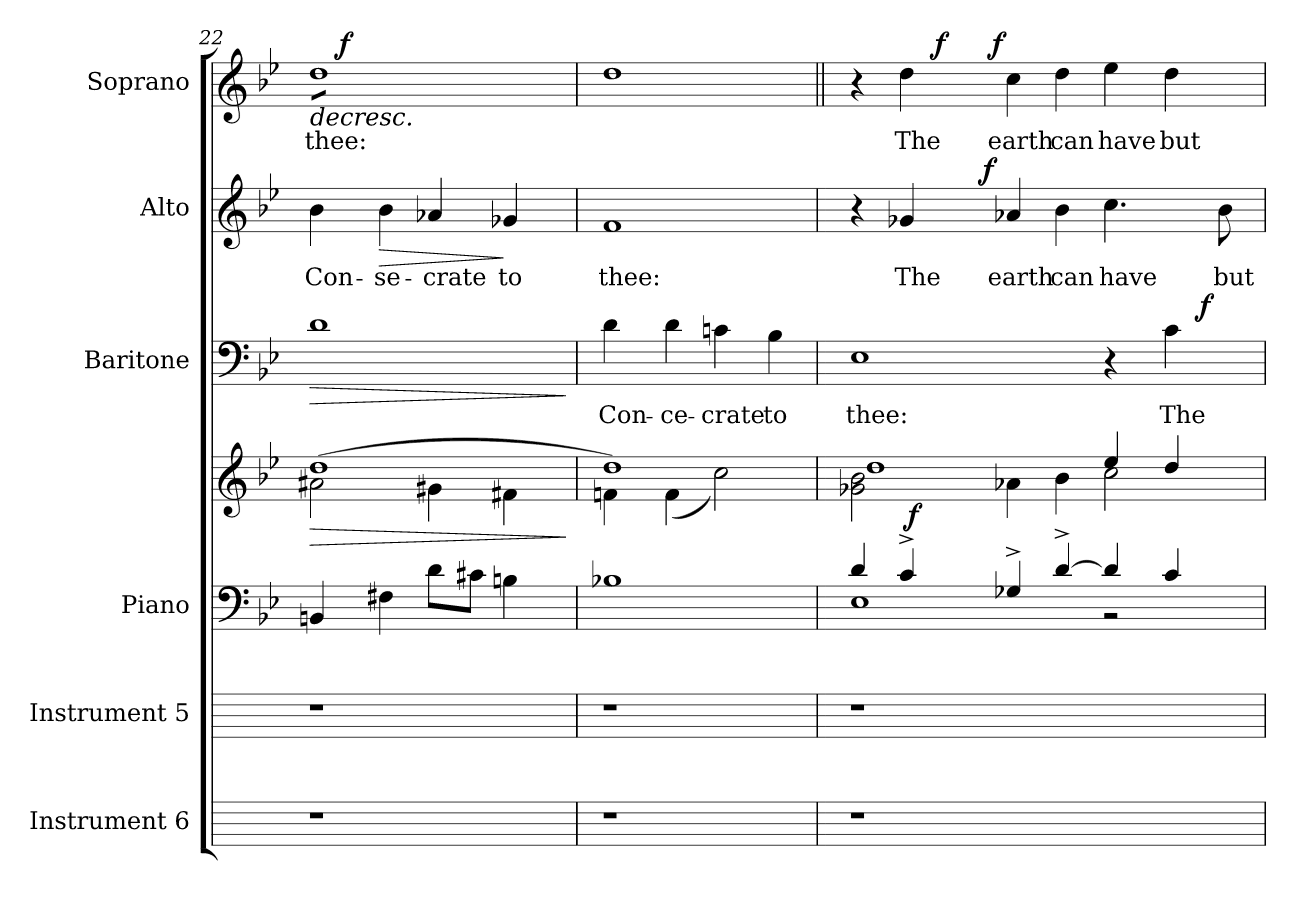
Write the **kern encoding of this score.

**kern	**kern	**kern	**kern	**dynam	**kern	**text	**dynam	**kern	**text	**dynam	**kern	**text	**dynam
*part6	*part5	*part4	*part4	*part4	*part3	*part3	*part3	*part2	*part2	*part2	*part1	*part1	*part1
*staff7	*staff6	*staff5	*staff4	*staff4/5	*staff3	*staff3	*staff3	*staff2	*staff2	*staff2	*staff1	*staff1	*staff1
*I"Instrument 6	*I"Instrument 5	*I"Piano	*	*	*I"Baritone	*	*	*I"Alto	*	*	*I"Soprano	*	*
*	*	*clefF4	*clefG2	*	*clefF4	*	*	*clefG2	*	*	*clefG2	*	*
*	*	*k[b-e-]	*k[b-e-]	*	*k[b-e-]	*	*	*k[b-e-]	*	*	*k[b-e-]	*	*
*	*	*B-:	*B-:	*	*B-:	*	*	*B-:	*	*	*B-:	*	*
=22	=22	=22	=22	=22	=22	=22	=22	=22	=22	=22	=22	=22	=22
!	!	!	!	!LO:HP:b	!	!	!LO:HP:b	!	!LO:LY:b:cj	!	!	!LO:LY:b	!LO:HP:b
*	*	*	*^	*	*	*	*	*	*	*	*^	*	*
*	*	*	*	*	*	*	*	*	*	*	*	*tremolo	*	*	*
1r	1r	4BBn/	(<1dd	2a#X\	>	1d	.	>	4b-\	Con-	.	(<8ddL	16ryy	thee:	>
.	.	.	.	.	.	.	.	.	.	.	.	.	64ryy	.	.
!	!	!	!	!	!	!	!	!	!	!	!	!	!	!	!LO:DY:a
.	.	.	.	.	.	.	.	.	.	.	.	.	2ryy	.	f
.	.	.	.	.	.	.	.	.	.	.	.	(<8dd	.	.	.
!	!	!	!	!	!	!	!	!	!	!LO:LY:b:cj	!LO:HP:b	!	!	!	!
.	.	4F#X\	.	.	.	.	.	.	4b-\	-se-	>	(<8dd	.	.	.
.	.	.	.	.	.	.	.	.	.	.	.	(<8dd	.	.	.
!	!	!	!	!	!	!	!	!	!	!LO:LY:b:cj	!	!	!	!	!
.	.	8d\L	.	4g#X\	.	.	.	.	4a-X/	-crate	.	(<8dd	.	.	.
.	.	.	.	.	.	.	.	.	.	.	.	.	4ryy	.	.
.	.	8c#X\J	.	.	.	.	.	.	.	.	.	(<8dd	.	.	.
!	!	!	!	!	!	!	!	!	!	!LO:LY:b:cj	!	!	!	!	!
.	.	4Bn\	.	4f#X\	.	.	.	.	4g-X/	to	]	(<8dd	.	.	.
.	.	.	.	.	.	.	.	.	.	.	.	.	8ryy	.	.
.	.	.	.	.	.	.	.	.	.	.	.	8ddJ	.	.	.
*	*	*	*	*	*	*	*	*	*	*	*	*Xtremolo	*	*	*
.	.	.	.	.	.	.	.	.	.	.	.	.	32.ryy	.	.
*	*	*	*v	*v	*	*	*	*	*	*	*	*	*	*	*
.	.	.	.	]	.	.	]	.	.	.	.	.	.	]
=23	=23	=23	=23	=23	=23	=23	=23	=23	=23	=23	=23	=23	=23	=23
*	*	*	*^	*	*	*	*	*	*	*	*	*	*	*
!	!	!	!	!	!	!	!LO:LY:b:cj	!	!	!LO:LY:b:cj	!	!	!	!	!
*	*	*	*	*	*	*	*	*	*	*	*	*v	*v	*	*
1r	1r	1B-X	1dd)	4fn\	.	4d\	Con-	.	1f	thee:	.	1dd)	.	.
!	!	!	!	!	!	!	!LO:LY:b:cj	!	!	!	!	!	!	!
.	.	.	.	(<4f\	.	4d\	-ce-	.	.	.	.	.	.	.
!	!	!	!	!	!	!	!LO:LY:b:cj	!	!	!	!	!	!	!
.	.	.	.	2cc\)	.	4cn\	-crate	.	.	.	.	.	.	.
!	!	!	!	!	!	!	!LO:LY:b:cj	!	!	!	!	!	!	!
.	.	.	.	.	.	4B-\	to	.	.	.	.	.	.	.
!!LO:PB:g=z
=24	=24	=24	=24	=24	=24||	=24	=24||	=24||	=24	=24||	=24||	=24||	=24||	=24||
*	*	*^	*	*	*	*	*	*	*	*	*	*	*	*
!	!	!	!	!	!	!	!	!LO:LY:b:cj	!	!	!	!	!	!	!
*	*	*	*^	*	*	*	*^	*	*	*^	*	*	*^	*	*
*	*	*	*	*	*	*	*	*	*	*	*	*	*	*	*	*	*^	*	*
1r	1r	4d/	1E-	4ryy	2g-X\ 2b-\	1dd	.	1E-	1ryy	thee:	.	4r	4ryy	.	.	4r	4ryy	4...ryy	.	.
!	!	!	!	!	!	!	!	!	!	!	!	!	!	!LO:LY:b:cj	!	!	!	!	!LO:LY:b:cj	!
.	.	4c^</	.	64ryy	.	.	.	.	.	.	.	4g-X/	8ryy	The	.	4dd\	16ryy	.	The	.
!	!	!	!	!	!	!	!LO:DY:a=2	!	!	!	!	!	!	!	!	!	!	!	!	!
.	.	.	.	1ryy	.	.	f	.	.	.	.	.	.	.	.	.	.	.	.	.
.	.	.	.	.	.	.	.	.	.	.	.	.	.	.	.	.	64ryy	.	.	.
!	!	!	!	!	!	!	!	!	!	!	!	!	!	!	!	!	!	!	!	!LO:DY:a
.	.	.	.	.	.	.	.	.	.	.	.	.	.	.	.	.	1ryy	.	.	f
.	.	.	.	.	.	.	.	.	.	.	.	.	16ryy	.	.	.	.	.	.	.
.	.	.	.	.	.	.	.	.	.	.	.	.	64ryy	.	.	.	.	.	.	.
!	!	!	!	!	!	!	!	!	!	!	!	!	!	!	!LO:DY:a	!	!	!	!	!
.	.	.	.	.	.	.	.	.	.	.	.	.	1ryy	.	f	.	.	.	.	.
!	!	!	!	!	!	!	!	!	!	!	!	!	!	!	!	!	!	!	!	!LO:DY:a
.	.	.	.	.	.	.	.	.	.	.	.	.	.	.	.	.	.	1ryy	.	f
!	!	!	!	!	!	!	!	!	!	!	!	!	!	!LO:LY:b:cj	!	!	!	!	!LO:LY:b:cj	!
.	.	4G-X^</	.	.	4a-X\	.	.	.	.	.	.	4a-X/	.	earth	.	4cc\	.	.	earth	.
!	!	!	!	!	!	!	!	!	!	!	!	!	!	!LO:LY:b:cj	!	!	!	!	!LO:LY:b:cj	!
.	.	[>4d^</	.	.	4b-\	.	.	.	.	.	.	4b-\	.	can	.	4dd\	.	.	can	.
!	!	!	!	!	!	!	!	!	!	!	!	!	!	!LO:LY:b:cj	!	!	!	!	!LO:LY:b:cj	!
2ryy	2ryy	4d/]	2r	.	4ee-/	2cc\	.	4r	4ryy	.	.	4.cc\	.	have	.	4ee-\	.	.	have	.
!	!	!	!	!	!	!	!	!	!	!LO:LY:b:cj	!	!	!	!	!	!	!	!	!LO:LY:b:cj	!
.	.	4c/	.	.	4dd/	.	.	4c\	16ryy	The	.	.	.	.	.	4dd\	.	.	but	.
.	.	.	.	8...ryy	.	.	.	.	.	.	.	.	.	.	.	.	.	.	.	.
.	.	.	.	.	.	.	.	.	64ryy	.	.	.	.	.	.	.	.	.	.	.
!	!	!	!	!	!	!	!	!	!	!	!LO:DY:a	!	!	!	!	!	!	!	!	!
.	.	.	.	.	.	.	.	.	8ryy	.	f	.	.	.	.	.	8ryy	.	.	.
!	!	!	!	!	!	!	!	!	!	!	!	!	!	!LO:LY:b:cj	!	!	!	!	!	!
.	.	.	.	.	.	.	.	.	.	.	.	8b-\	.	but	.	.	.	.	.	.
.	.	.	.	.	.	.	.	.	32.ryy	.	.	.	32.ryy	.	.	.	32.ryy	.	.	.
.	.	.	.	.	.	.	.	.	.	.	.	.	.	.	.	.	.	32ryy	.	.
*	*	*v	*v	*v	*	*	*	*v	*v	*	*	*v	*v	*	*	*v	*v	*v	*	*
*	*	*	*v	*v	*	*	*	*	*	*	*	*	*	*
=	=	=	=	=	=	=	=	=	=	=	=	=	=
*-	*-	*-	*-	*-	*-	*-	*-	*-	*-	*-	*-	*-	*-
